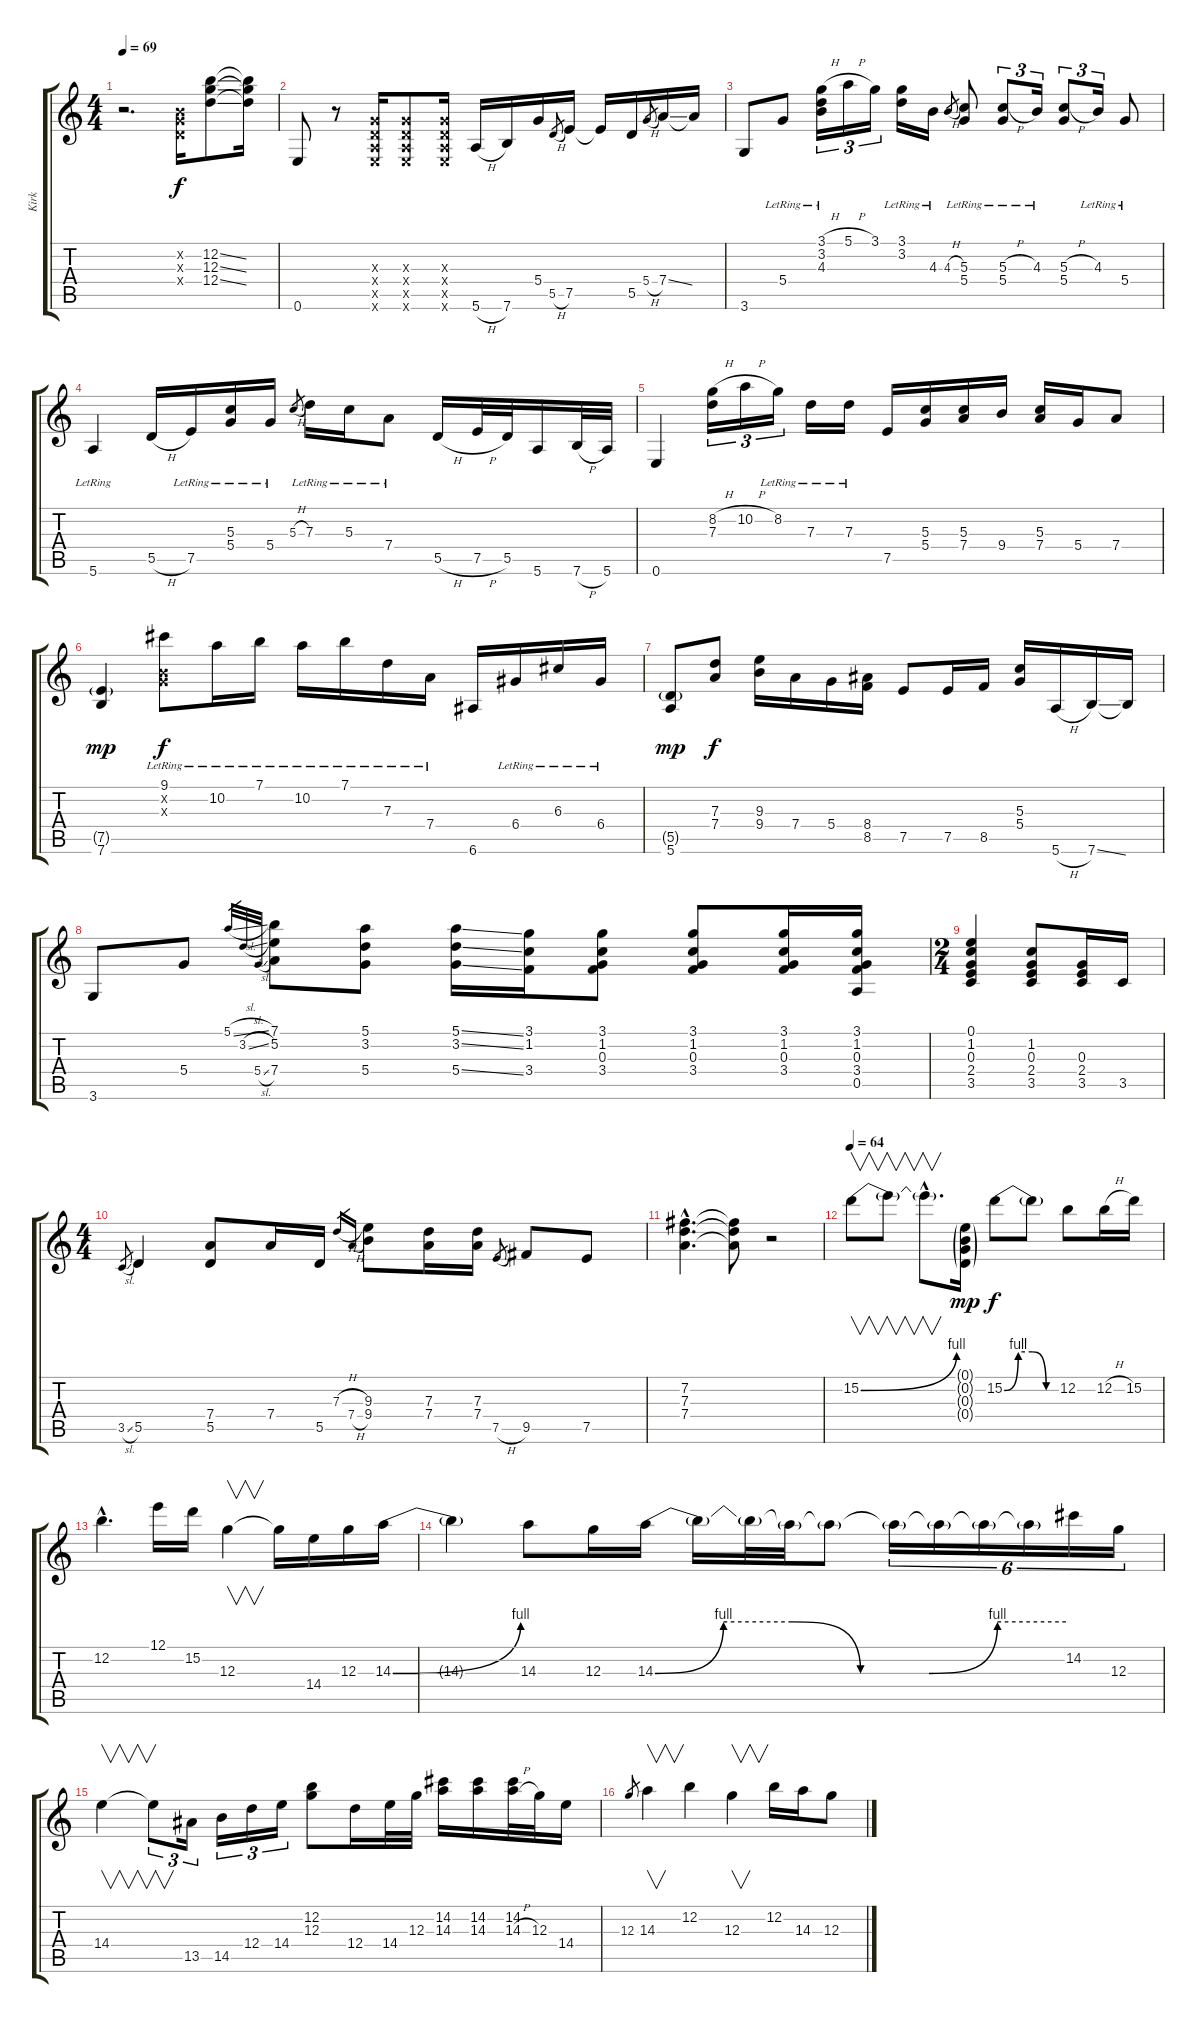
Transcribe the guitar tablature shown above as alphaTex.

\track ("Kirk" "Kirk") {instrument electricguitarclean}
\staff {score tabs}
\tuning (E4 B3 G3 D3 A2 E2) {hide}
\ts (4 4)
\tempo 69
\clef g2
\ks c
r.2{d dy f instrument electricguitarclean} (0.2{x} 0.3{x} 0.4{x}).16 (12.2{ss} 12.3{ss} 12.4{ss}).8 (12.2{t} 12.3{t} 12.4{t}).16 |
0.6.8 r.8 (0.3{x} 0.4{x} 0.5{x} 0.6{x}).16 (0.3{x} 0.4{x} 0.5{x} 0.6{x}).8 (0.3{x} 0.4{x} 0.5{x} 0.6{x}).16 5.6{h}.16 7.6.16 5.4.16 5.5{h}.8{gr} 7.5.16 7.5{t}.16 5.5.16 5.4{h}.8{gr} 7.4{ss}.16 7.4{t}.16 |
3.6.8 5.4{lr}.8 (3.1{h} 3.2{lr} 4.3{lr}).16{tu (3 2)} 5.1{h}.16{tu (3 2)} 3.1.16{tu (3 2)} (3.1{lr} 3.2{lr}).16 4.3{lr}.16 4.3{h}.8{gr} (5.3{lr} 5.4{lr}).8 (5.3{h} 5.4{lr}).8{tu (3 2)} 4.3{lr}.16{tu (3 2)} (5.3{h} 5.4).8{tu (3 2)} 4.3{lr}.16{tu (3 2)} 5.4{lr}.8 |
5.6{lr}.4 5.5{h}.16 7.5{lr}.16 (5.3{lr} 5.4{lr}).16 5.4{lr}.16 5.3{h}.8{gr} 7.3{lr}.16 5.3{lr}.16 7.4{lr}.8 5.5{h}.16 7.5{h}.32 5.5.32 5.6.16 7.6{h}.32 5.6.32 |
0.6.4 (8.2{h} 7.3).16{tu (3 2)} 10.2{h}.16{tu (3 2)} 8.2{lr}.16{tu (3 2)} 7.3{lr}.16 7.3{lr}.16 7.5.16 (5.3 5.4).16 (5.3 7.4).16 9.4.16 (5.3 7.4).16 5.4.16 7.4.8 |
(7.5{g} 7.6).4{dy mp} (9.1{lr} 0.2{x} 0.3{x}).8{dy f} 10.2{lr}.16 7.1{lr}.16 10.2{lr}.16 7.1{lr}.16 7.3{lr}.16 7.4{lr}.16 6.6.16 6.4{lr}.16 6.3{lr}.16 6.4{lr}.16 |
(5.5{g} 5.6).8{dy mp} (7.3 7.4).8{dy f} (9.3 9.4).16 7.4.16 5.4.16 (8.4 8.5).16 7.5.8 7.5.16 8.5.16 (5.3 5.4).16 5.6{h}.16 7.6{ss}.16 7.6{t}.16 |
3.6.8 5.4.8 5.1{sl}.32{gr} 3.2{sl}.32{gr} 5.4{sl}.32{gr} (7.1 5.2 7.4).8 (5.1 3.2 5.4).8 (5.1{ss} 3.2{ss} 5.4{ss}).16 (3.1 1.2 3.4).16 (3.1 1.2 0.3 3.4).8 (3.1 1.2 0.3 3.4).8 (3.1 1.2 0.3 3.4).16 (3.1 1.2 0.3 3.4 0.5).16 |
\ts (2 4)
(0.1 1.2 0.3 2.4 3.5).4 (1.2 0.3 2.4 3.5).8 (0.3 2.4 3.5).16 3.5.16 |
\ts (4 4)
3.5{sl}.8{gr} 5.5.4 (7.4 5.5).8 7.4.16 5.5.16 7.3{h}.16{gr} 7.4{h}.16{gr} (9.3 9.4).8 (7.3 7.4).16 (7.3 7.4).16 7.5{h}.8{gr} 9.5.8 7.5.8 |
(7.2{hac} 7.3{hac} 7.4{hac}).4{d instrument distortionguitar} (7.2{t} 7.3{t} 7.4{t}).8 r.2 |
\tempo 64
15.2{be (bend 0 0 60 4)}.8{v} 15.2{t}.8{v} 15.2{hac t}.8{v d} (0.1{g} 0.2{g} 0.3{g} 0.4{g}).16{dy mp} 15.2{be (custom 0 0 15 4 30 4 45 0 60 0)}.8{dy f} 15.2{t}.8 12.2.8 12.2{h}.16 15.2.16 |
12.2{hac}.4{d} 12.1.16 15.2.16 12.3.4{v} 12.3{t}.16 14.4.16 12.3.16 14.3{be (bend 0 0 60 4)}.16 |
14.3{t}.4 14.3.8 12.3.16 14.3{be (custom 0 0 10 4 20 4 30 0 40 0 50 4 60 4)}.16 14.3{t}.16 14.3{t}.32 14.3{t}.32 14.3{t}.8 14.3{t}.16{tu (6 4)} 14.3{t}.16{tu (6 4)} 14.3{t}.16{tu (6 4)} 14.3{t}.16{tu (6 4)} 14.2.16{tu (6 4)} 12.3.16{tu (6 4)} |
14.4.4{v} 14.4{t}.8{v tu (3 2)} 13.5.16{tu (3 2)} 14.5.16{tu (3 2)} 12.4.16{tu (3 2)} 14.4.16{tu (3 2)} (12.2 12.3).8 12.4.16 14.4.32 12.3.32 (14.2 14.3).16 (14.2 14.3).16 (14.2 14.3{h}).32 12.3.32 14.4.16 |
12.3.8{gr} 14.3.4{v} 12.2.4 12.3.4{v} 12.2.16 14.3.16 12.3.8
